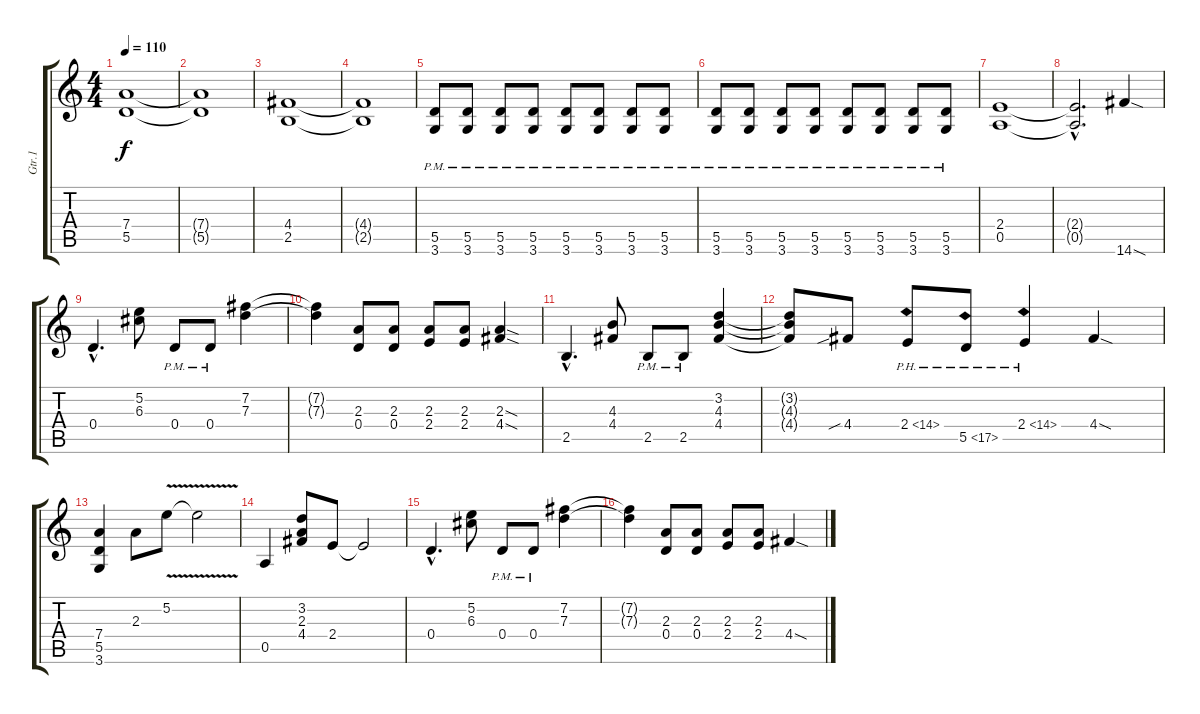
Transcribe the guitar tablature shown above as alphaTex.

\track ("Gtr.1" "Gtr.1") {instrument overdrivenguitar}
\staff {score tabs}
\tuning (E4 B3 G3 D3 A2 E2) {hide}
\ts (4 4)
\tempo 110
\clef g2
\ks c
(7.4 5.5).1{dy f} |
(7.4{t} 5.5{t}).1 |
(4.4 2.5).1 |
(4.4{t} 2.5{t}).1 |
(5.5{pm} 3.6{pm}).8 (5.5{pm} 3.6{pm}).8 (5.5{pm} 3.6{pm}).8 (5.5{pm} 3.6{pm}).8 (5.5{pm} 3.6{pm}).8 (5.5{pm} 3.6{pm}).8 (5.5{pm} 3.6{pm}).8 (5.5{pm} 3.6{pm}).8 |
(5.5{pm} 3.6{pm}).8 (5.5{pm} 3.6{pm}).8 (5.5{pm} 3.6{pm}).8 (5.5{pm} 3.6{pm}).8 (5.5{pm} 3.6{pm}).8 (5.5{pm} 3.6{pm}).8 (5.5{pm} 3.6{pm}).8 (5.5{pm} 3.6{pm}).8 |
(2.4 0.5).1 |
(2.4{hac t} 0.5{hac t}).2{d} 14.6{sod}.4 |
0.4{hac}.4{d} (5.2 6.3).8 0.4{pm}.8 0.4{pm}.8 (7.2 7.3).4 |
(7.2{t} 7.3{t}).4 (2.3 0.4).8 (2.3 0.4).8 (2.3 2.4).8 (2.3 2.4).8 (2.3{sod} 4.4{sod}).4 |
2.5{hac}.4{d} (4.3 4.4).8 2.5{pm}.8 2.5{pm}.8 (3.2 4.3 4.4).4 |
(3.2{t} 4.3{t} 4.4{t}).8 4.4{sib}.8 2.4{ph 12}.8 5.5{ph 12}.8 2.4{ph 12}.4 4.4{sod}.4 |
(7.4 5.5 3.6).4 2.3.8 5.2{v}.8 5.2{t}.2 |
0.5.4 (3.2 2.3 4.4).8 2.4.8 2.4{t}.2 |
0.4{hac}.4{d} (5.2 6.3).8 0.4{pm}.8 0.4{pm}.8 (7.2 7.3).4 |
(7.2{t} 7.3{t}).4 (2.3 0.4).8 (2.3 0.4).8 (2.3 2.4).8 (2.3 2.4).8 4.4{sod}.4
